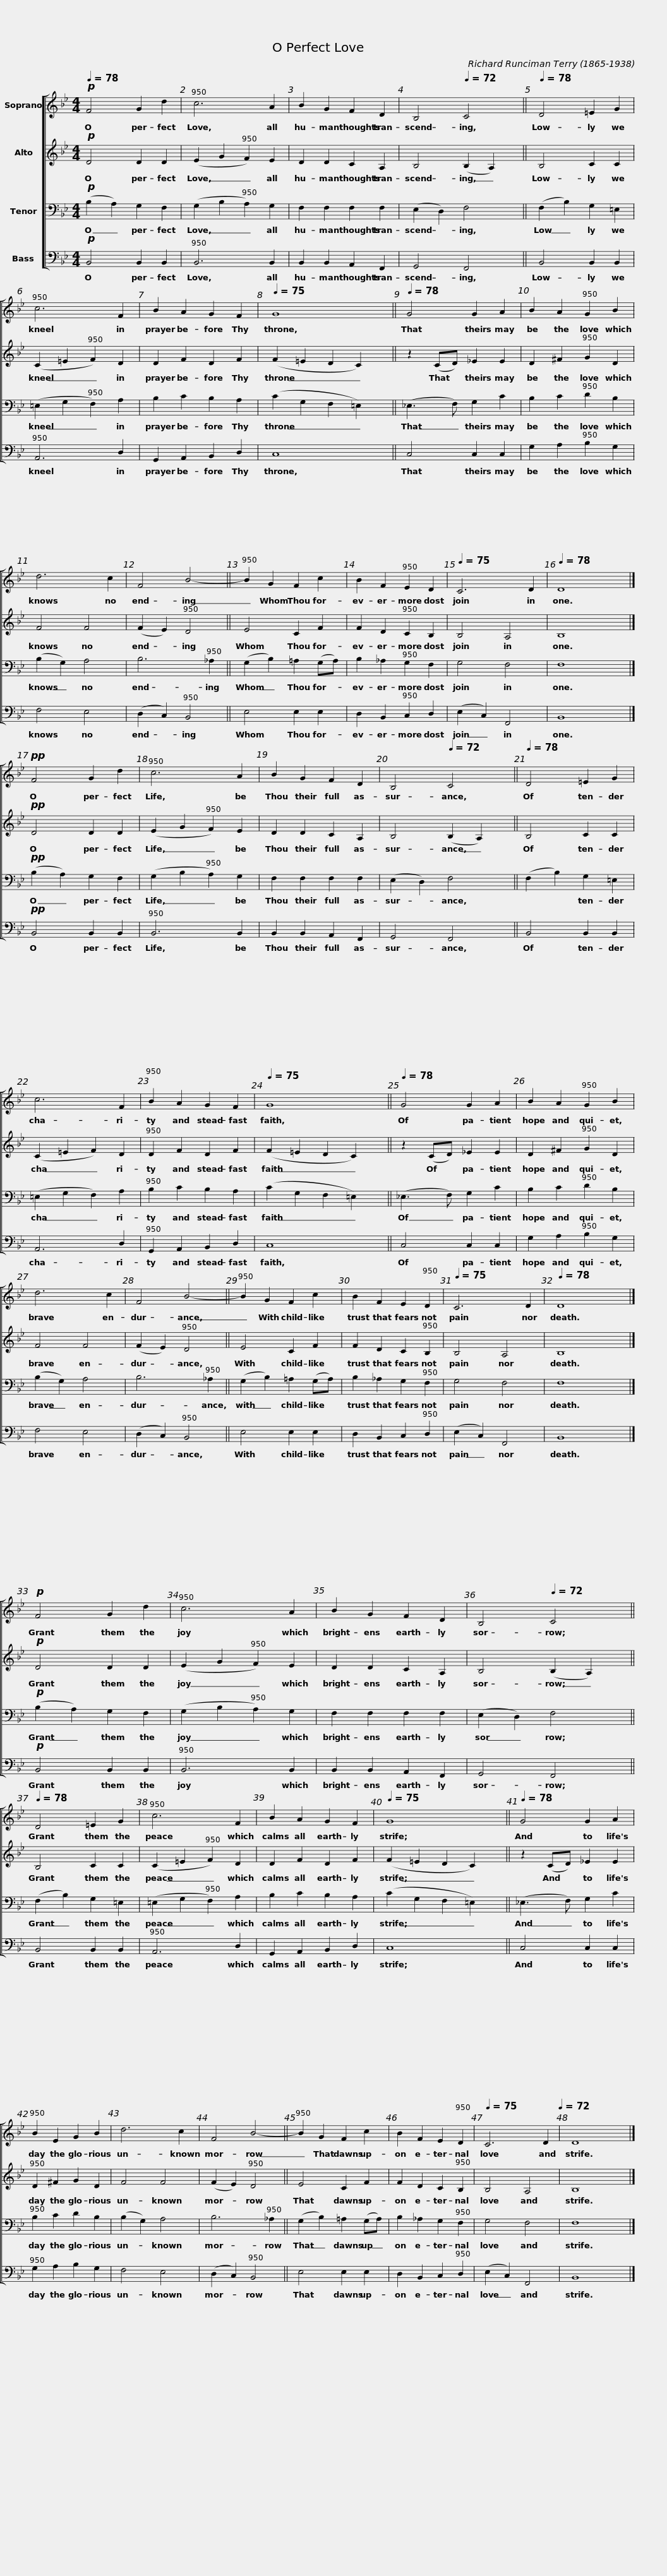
X:1
%%score [ 1 2 3 4 ]
L:1/8
Q:1/4=78
M:4/4
I:linebreak $
K:Bb
V:1 treble
V:2 treble
V:3 bass
V:4 bass
V:1
!p! F4 G2 d2 | c6 A2 | B2 G2 F2 D2 |[Q:1/4=75] B,4[Q:1/4=72] C4 x3/8 ||$[Q:1/4=78] D4 =E2 G2 | %5
 c6 F2 | B2 A2 G2 F2 |[Q:1/4=75] G8 x3/8[Q:1/4=72] ||$[Q:1/4=78] G4 G2 A2 | B2 A2 G2 B2 | %10
 d6 c2 | F4 B4- ||$ B2 G2 F2 c2 | B2 F2 E2 D2 |[Q:1/4=75] C6 D2[Q:1/4=72] | %15
[Q:1/4=78] D8 x4 |]$!pp! F4 G2 d2 | c6 A2 | B2 G2 F2 D2 |[Q:1/4=75] B,4[Q:1/4=72] C4 x3/8 ||$ %20
[Q:1/4=78] D4 =E2 G2 | c6 F2 | B2 A2 G2 F2 |[Q:1/4=75] G8 x3/8[Q:1/4=72] ||$[Q:1/4=78] G4 G2 A2 | %25
 B2 A2 G2 B2 | d6 c2 | F4 B4- ||$ B2 G2 F2 c2 | B2 F2 E2 D2 | %30
[Q:1/4=75] C6 D2[Q:1/4=72] |[Q:1/4=78] D8 x4 |]$!p! F4 G2 d2 | c6 A2 | B2 G2 F2 D2 | %35
[Q:1/4=75] B,4[Q:1/4=72] C4 x3/8 ||$[Q:1/4=78] D4 =E2 G2 | c6 F2 | B2 A2 G2 F2 |[Q:1/4=75] G8 x3/8[Q:1/4=72] ||$ %40
[Q:1/4=78] G4 G2 A2 | B2 E2 G2 B2 | d6 c2 | F4 B4- ||$ B2 G2 F2 c2 | %45
 B2 F2 E2 D2 |[Q:1/4=75] C6 D2[Q:1/4=72] | D8 x4 |] %48
V:2
!p! D4 D2 D2 | (E2 G2 F2) E2 | D2 D2 C2 A,2 | B,4 (B,2 A,2) x3/8 ||$ B,4 C2 C2 | %5
 (C2 =E2 F2) D2 | D2 F2 D2 F2 | (F2 =E2 D2 C2) x3/8 ||$ z2 (CD) _E2 E2 | D2 ^F2 G2 D2 | %10
 F4 F4 | (F2 E2) D4 ||$ E4 C2 F2 | F2 D2 C2 B,2 | B,4 A,4 | %15
 B,8 x4 |]$!pp! D4 D2 D2 | (E2 G2 F2) E2 | D2 D2 C2 A,2 | B,4 (B,2 A,2) x3/8 ||$ %20
 B,4 C2 C2 | (C2 =E2 F2) D2 | D2 F2 D2 F2 | (F2 =E2 D2 C2) x3/8 ||$ z2 (CD) _E2 E2 | %25
 D2 ^F2 G2 D2 | F4 F4 | (F2 E2) D4 ||$ E4 C2 F2 | F2 D2 C2 B,2 | %30
 B,4 A,4 | B,8 x4 |]$!p! D4 D2 D2 | (E2 G2 F2) E2 | D2 D2 C2 A,2 | %35
 B,4 (B,2 A,2) x3/8 ||$ B,4 C2 C2 | (C2 =E2 F2) D2 | D2 F2 D2 F2 | (F2 =E2 D2 C2) x3/8 ||$ %40
 z2 (CD) _E2 E2 | D2 ^F2 G2 D2 | F4 F4 | (F2 E2) D4 ||$ E4 C2 F2 | %45
 F2 D2 C2 B,2 | B,4 A,4 | B,8 x4 |] %48
V:3
!p! (B,2 A,2) G,2 F,2 | (G,2 B,2 A,2) G,2 | F,2 F,2 F,2 F,2 | (E,2 D,2) F,4 x3/8 ||$ (F,2 B,2) G,2 =E,2 | %5
 (=E,2 G,2 F,2) A,2 | B,2 C2 B,2 A,2 | (C2 G,2 F,2 =E,2) x3/8 ||$ (_E,3 F,) G,2 C2 | B,2 C2 D2 B,2 | %10
 (B,2 G,2) A,4 | B,6 _A,2 ||$ (G,2 B,2) =A,2 (G,A,) | B,2 _A,2 G,2 F,2 | G,4 F,4 | %15
 F,8 x4 |]$!pp! (B,2 A,2) G,2 F,2 | (G,2 B,2 A,2) G,2 | F,2 F,2 F,2 F,2 | (E,2 D,2) F,4 x3/8 ||$ %20
 (F,2 B,2) G,2 =E,2 | (=E,2 G,2 F,2) A,2 | B,2 C2 B,2 A,2 | (C2 G,2 F,2 =E,2) x3/8 ||$ (_E,3 F,) G,2 C2 | %25
 B,2 C2 D2 B,2 | (B,2 G,2) A,4 | B,6 _A,2 ||$ (G,2 B,2) =A,2 (G,A,) | B,2 _A,2 G,2 F,2 | %30
 G,4 F,4 | F,8 x4 |]$!p! (B,2 A,2) G,2 F,2 | (G,2 B,2 A,2) G,2 | F,2 F,2 F,2 F,2 | %35
 (E,2 D,2) F,4 x3/8 ||$ (F,2 B,2) G,2 =E,2 | (=E,2 G,2 F,2) A,2 | B,2 C2 B,2 A,2 | (C2 G,2 F,2 =E,2) x3/8 ||$ %40
 (_E,3 F,) G,2 C2 | B,2 C2 D2 B,2 | (B,2 G,2) A,4 | B,6 _A,2 ||$ (G,2 B,2) =A,2 (G,A,) | %45
 B,2 _A,2 G,2 F,2 | G,4 F,4 | F,8 x4 |] %48
V:4
!p! B,,4 B,,2 B,,2 | B,,6 B,,2 | B,,2 B,,2 A,,2 F,,2 | G,,4 F,,4 x3/8 ||$ B,,4 B,,2 B,,2 | %5
 A,,6 D,2 | G,,2 A,,2 B,,2 D,2 | C,8 x3/8 ||$ C,4 C,2 C,2 | G,2 A,2 B,2 G,2 | %10
 F,4 E,4 | (D,2 C,2) B,,4 ||$ E,4 E,2 E,2 | D,2 B,,2 C,2 D,2 | (E,2 C,2) F,,4 | %15
 B,,8 x4 |]$!pp! B,,4 B,,2 B,,2 | B,,6 B,,2 | B,,2 B,,2 A,,2 F,,2 | G,,4 F,,4 x3/8 ||$ %20
 B,,4 B,,2 B,,2 | A,,6 D,2 | G,,2 A,,2 B,,2 D,2 | C,8 x3/8 ||$ C,4 C,2 C,2 | %25
 G,2 A,2 B,2 G,2 | F,4 E,4 | (D,2 C,2) B,,4 ||$ E,4 E,2 E,2 | D,2 B,,2 C,2 D,2 | %30
 (E,2 C,2) F,,4 | B,,8 x4 |]$!p! B,,4 B,,2 B,,2 | B,,6 B,,2 | B,,2 B,,2 A,,2 F,,2 | %35
 G,,4 F,,4 x3/8 ||$ B,,4 B,,2 B,,2 | A,,6 D,2 | G,,2 A,,2 B,,2 D,2 | C,8 x3/8 ||$ %40
 C,4 C,2 C,2 | G,2 A,2 B,2 G,2 | F,4 E,4 | (D,2 C,2) B,,4 ||$ E,4 E,2 E,2 | %45
 D,2 B,,2 C,2 D,2 | (E,2 C,2) F,,4 | B,,8 x4 |] %48
